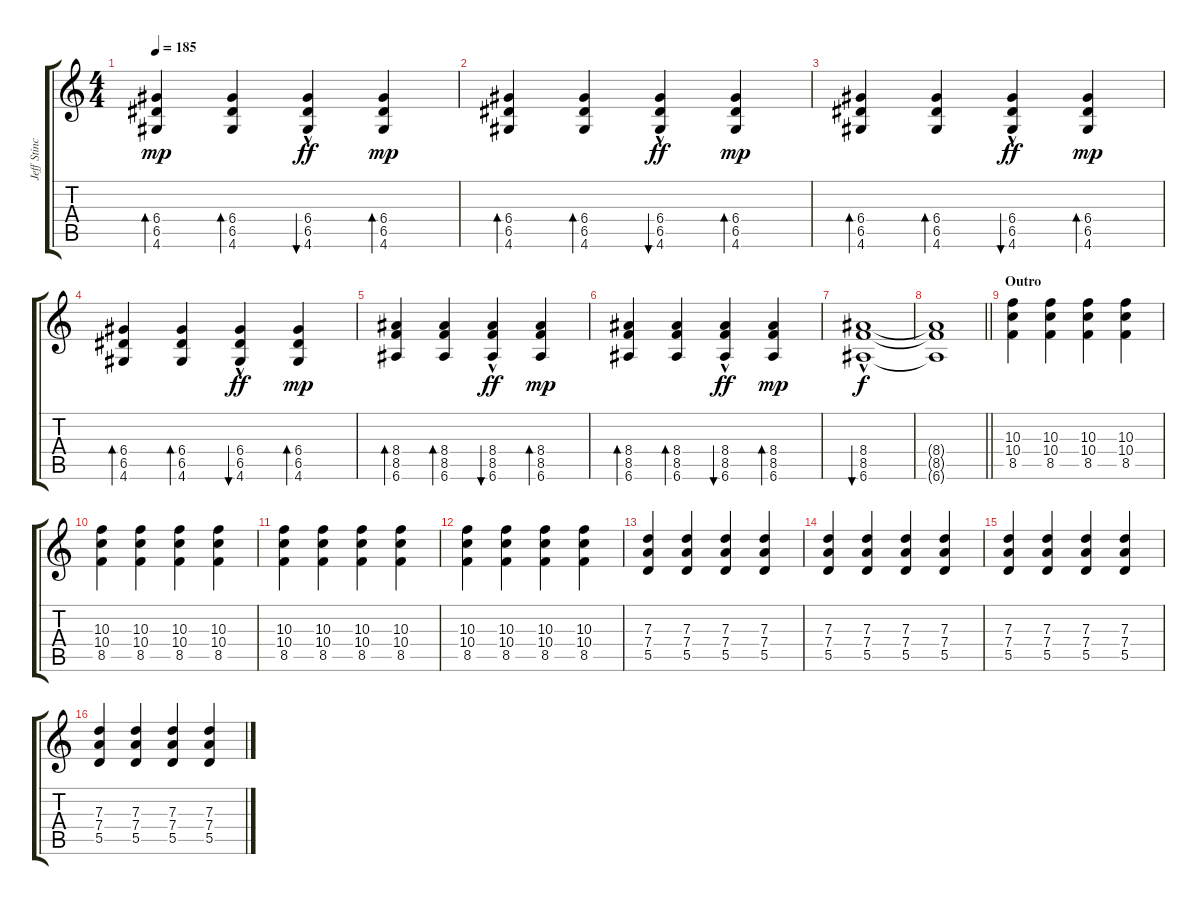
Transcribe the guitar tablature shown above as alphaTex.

\track ("Jeff Stinco" "Jeff Stinc") {instrument distortionguitar}
\staff {score tabs}
\tuning (E4 B3 G3 D3 A2 E2) {hide}
\ts (4 4)
\tempo 185
\clef g2
\ks c
(6.4 6.5 4.6).4{bd 480 dy mp} (6.4 6.5 4.6).4{bd 480} (6.4{hac} 6.5{hac} 4.6{hac}).4{bu 480 dy ff} (6.4 6.5 4.6).4{bd 480 dy mp} |
(6.4 6.5 4.6).4{bd 480} (6.4 6.5 4.6).4{bd 480} (6.4{hac} 6.5{hac} 4.6{hac}).4{bu 480 dy ff} (6.4 6.5 4.6).4{bd 480 dy mp} |
(6.4 6.5 4.6).4{bd 480} (6.4 6.5 4.6).4{bd 480} (6.4{hac} 6.5{hac} 4.6{hac}).4{bu 480 dy ff} (6.4 6.5 4.6).4{bd 480 dy mp} |
(6.4 6.5 4.6).4{bd 480} (6.4 6.5 4.6).4{bd 480} (6.4{hac} 6.5{hac} 4.6{hac}).4{bu 480 dy ff} (6.4 6.5 4.6).4{bd 480 dy mp} |
(8.4 8.5 6.6).4{bd 480} (8.4 8.5 6.6).4{bd 480} (8.4{hac} 8.5{hac} 6.6{hac}).4{bu 480 dy ff} (8.4 8.5 6.6).4{bd 480 dy mp} |
(8.4 8.5 6.6).4{bd 480} (8.4 8.5 6.6).4{bd 480} (8.4{hac} 8.5{hac} 6.6{hac}).4{bu 480 dy ff} (8.4 8.5 6.6).4{bd 480 dy mp} |
(8.4{hac} 8.5{hac} 6.6{hac}).1{bu 480 dy f} |
\barLineRight lightlight
(8.4{t} 8.5{t} 6.6{t}).1 |
\section ("" "Outro")
(10.3 10.4 8.5).4{instrument distortionguitar} (10.3 10.4 8.5).4 (10.3 10.4 8.5).4 (10.3 10.4 8.5).4 |
(10.3 10.4 8.5).4 (10.3 10.4 8.5).4 (10.3 10.4 8.5).4 (10.3 10.4 8.5).4 |
(10.3 10.4 8.5).4 (10.3 10.4 8.5).4 (10.3 10.4 8.5).4 (10.3 10.4 8.5).4 |
(10.3 10.4 8.5).4 (10.3 10.4 8.5).4 (10.3 10.4 8.5).4 (10.3 10.4 8.5).4 |
(7.3 7.4 5.5).4 (7.3 7.4 5.5).4 (7.3 7.4 5.5).4 (7.3 7.4 5.5).4 |
(7.3 7.4 5.5).4 (7.3 7.4 5.5).4 (7.3 7.4 5.5).4 (7.3 7.4 5.5).4 |
(7.3 7.4 5.5).4 (7.3 7.4 5.5).4 (7.3 7.4 5.5).4 (7.3 7.4 5.5).4 |
(7.3 7.4 5.5).4 (7.3 7.4 5.5).4 (7.3 7.4 5.5).4 (7.3 7.4 5.5).4
